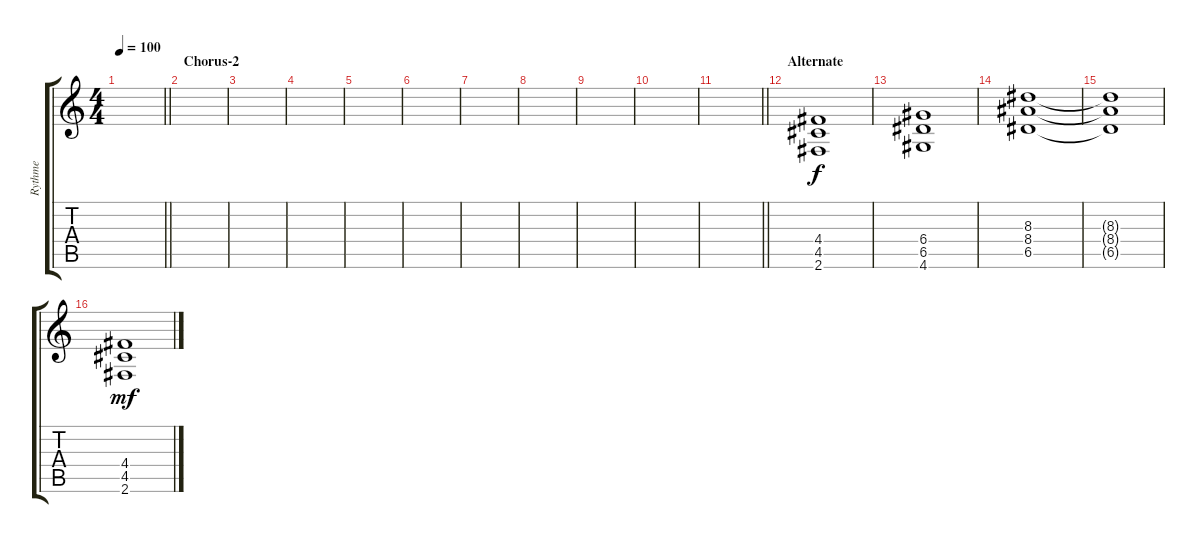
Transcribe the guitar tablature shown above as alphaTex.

\track ("Rythme" "Rythme") {instrument distortionguitar}
\staff {score tabs}
\tuning (E4 B3 G3 D3 A2 E2) {hide}
\ts (4 4)
\tempo 100
\clef g2
\barLineRight lightlight
\ks c
|
\section ("" "Chorus-2")
|
|
|
|
|
|
|
|
|
\barLineRight lightlight
|
\section ("" "Alternate")
(4.4 4.5 2.6).1 |
(6.4 6.5 4.6).1 |
(8.3 8.4 6.5).1 |
(8.3{t} 8.4{t} 6.5{t}).1{dy f} |
(4.4 4.5 2.6).1{dy mf}
